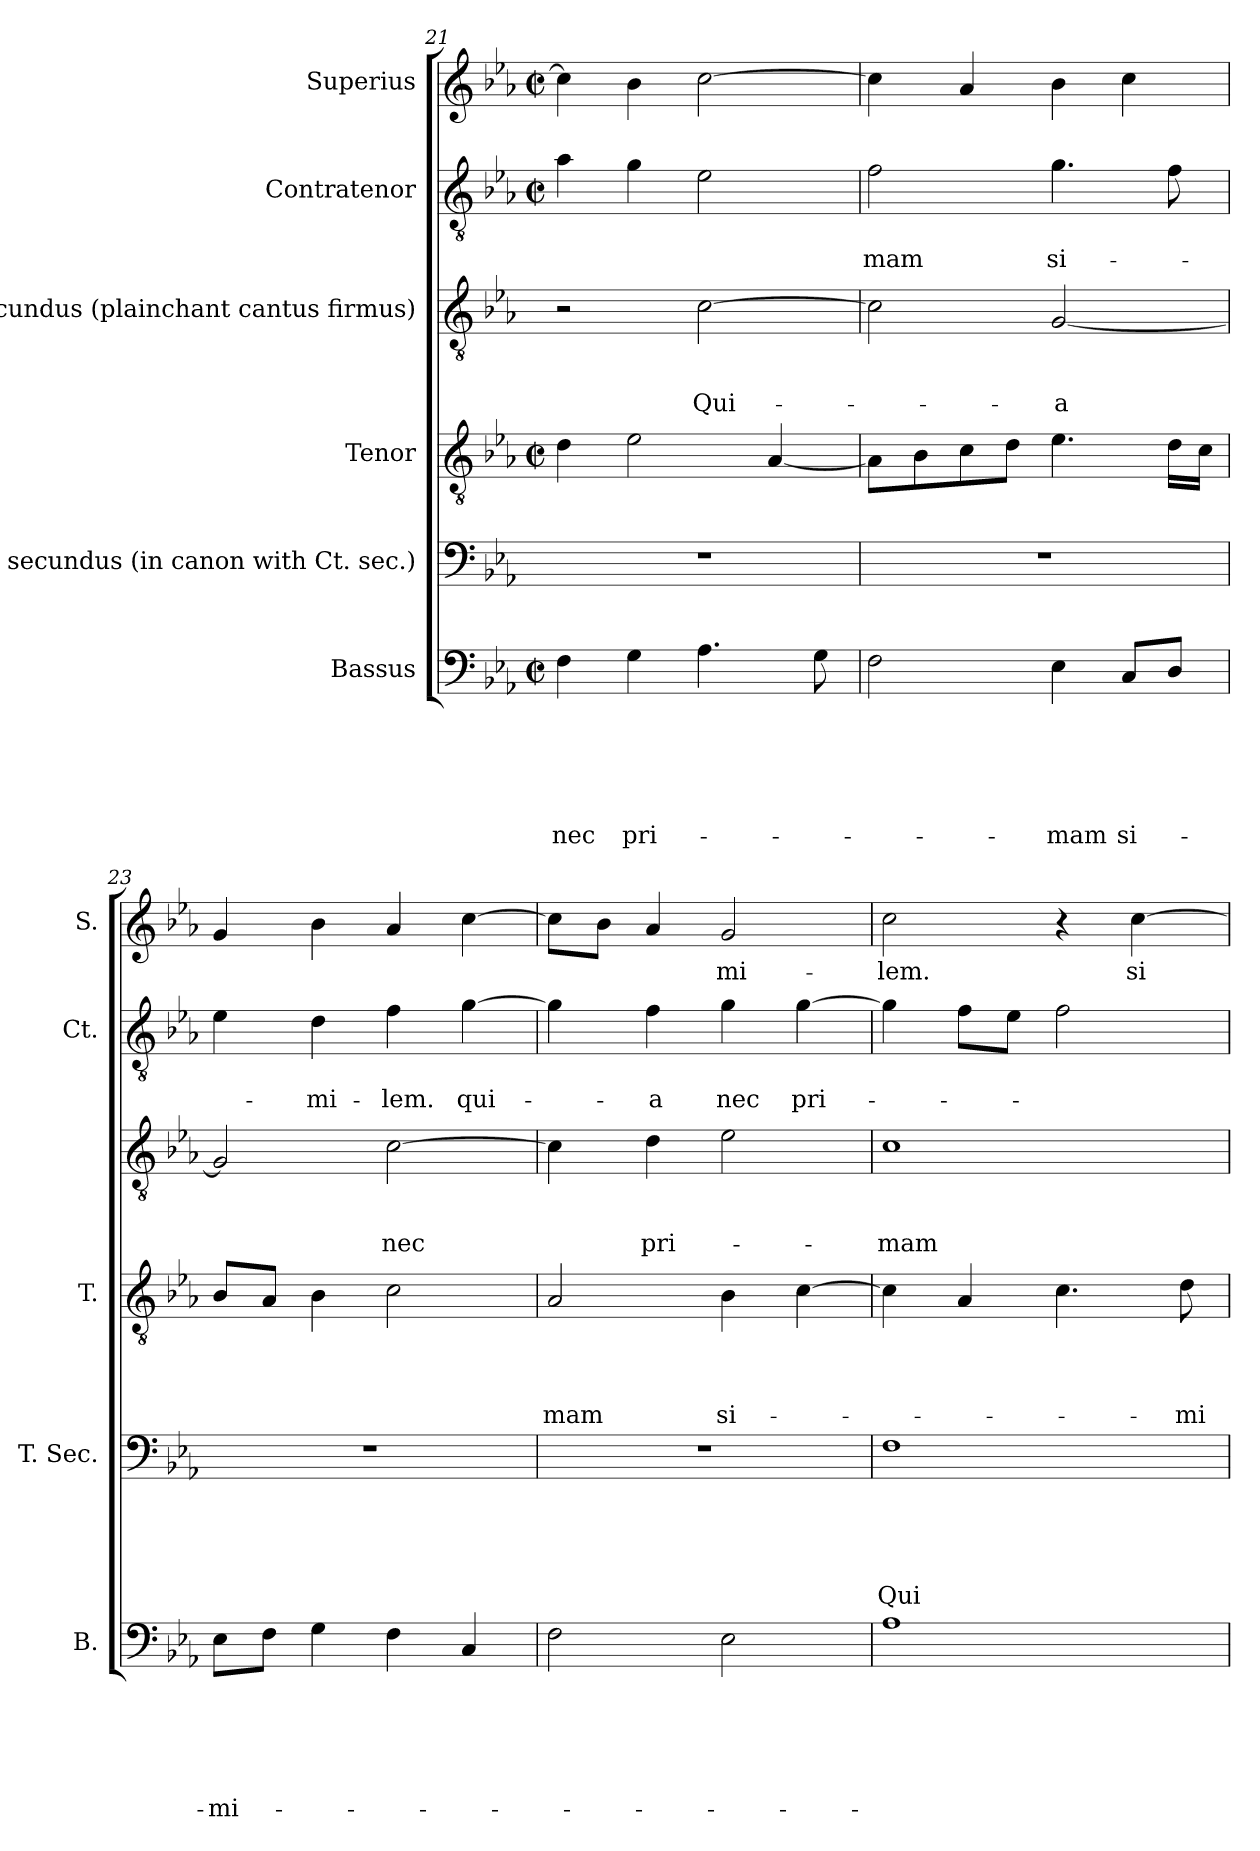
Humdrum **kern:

**kern	**text	**text	**text	**text	**text	**text	**kern	**text	**text	**text	**text	**text	**kern	**text	**text	**text	**text	**kern	**text	**text	**text	**kern	**text	**text	**kern	**text
*part6	*part6	*part6	*part6	*part6	*part6	*part6	*part5	*part5	*part5	*part5	*part5	*part5	*part4	*part4	*part4	*part4	*part4	*part3	*part3	*part3	*part3	*part2	*part2	*part2	*part1	*part1
*staff6	*staff6	*staff6	*staff6	*staff6	*staff6	*staff6	*staff5	*staff5	*staff5	*staff5	*staff5	*staff5	*staff4	*staff4	*staff4	*staff4	*staff4	*staff3	*staff3	*staff3	*staff3	*staff2	*staff2	*staff2	*staff1	*staff1
*I"Bassus	*	*	*	*	*	*	*I"Tenor secundus (in canon with Ct. sec.)	*	*	*	*	*	*I"Tenor	*	*	*	*	*I"secundus (plainchant cantus firmus)	*	*	*	*I"Contratenor	*	*	*I"Superius	*
*I'B.	*	*	*	*	*	*	*I'T. Sec.	*	*	*	*	*	*I'T.	*	*	*	*	*	*	*	*	*I'Ct.	*	*	*I'S.	*
*clefF4	*	*	*	*	*	*	*clefF4	*	*	*	*	*	*clefGv2	*	*	*	*	*clefGv2	*	*	*	*clefGv2	*	*	*clefG2	*
*k[b-e-a-]	*	*	*	*	*	*	*k[b-e-a-]	*	*	*	*	*	*k[b-e-a-]	*	*	*	*	*k[b-e-a-]	*	*	*	*k[b-e-a-]	*	*	*k[b-e-a-]	*
*E-:	*	*	*	*	*	*	*E-:	*	*	*	*	*	*E-:	*	*	*	*	*E-:	*	*	*	*E-:	*	*	*E-:	*
*M2/2	*	*	*	*	*	*	*	*	*	*	*	*	*M2/2	*	*	*	*	*	*	*	*	*M2/2	*	*	*M2/2	*
*met(c|)	*	*	*	*	*	*	*	*	*	*	*	*	*met(c|)	*	*	*	*	*	*	*	*	*met(c|)	*	*	*met(c|)	*
=21	=21	=21	=21	=21	=21	=21	=21	=21	=21	=21	=21	=21	=21	=21	=21	=21	=21	=21	=21	=21	=21	=21	=21	=21	=21	=21
!	!	!	!	!	!	!LO:LY:b	!	!	!	!	!	!	!	!	!	!	!	!	!	!	!	!	!	!	!	!
4F\	.	.	.	.	.	nec	1r	.	.	.	.	.	4d\	.	.	.	.	2r	.	.	.	4a-\	.	.	4cc\]	.
!	!	!	!	!	!	!LO:LY:b	!	!	!	!	!	!	!	!	!	!	!	!	!	!	!	!	!	!	!	!
4G\	.	.	.	.	.	pri-	.	.	.	.	.	.	2e-\	.	.	.	.	.	.	.	.	4g\	.	.	4b-\	.
!	!	!	!	!	!	!	!	!	!	!	!	!	!	!	!	!	!	!	!	!	!LO:LY:b	!	!	!	!	!
4.A-\	.	.	.	.	.	.	.	.	.	.	.	.	.	.	.	.	.	[<2c\	.	.	Qui-	2e-\	.	.	[<2cc\	.
.	.	.	.	.	.	.	.	.	.	.	.	.	[<4A-/	.	.	.	.	.	.	.	.	.	.	.	.	.
8G\	.	.	.	.	.	.	.	.	.	.	.	.	.	.	.	.	.	.	.	.	.	.	.	.	.	.
!!LO:PB:g=z
=22	=22	=22	=22	=22	=22	=22	=22	=22	=22	=22	=22	=22	=22	=22	=22	=22	=22	=22	=22	=22	=22	=22	=22	=22	=22	=22
!	!	!	!	!	!	!	!	!	!	!	!	!	!	!	!	!	!	!	!	!	!	!	!	!LO:LY:b	!	!
2F\	.	.	.	.	.	.	1r	.	.	.	.	.	8A-\L]	.	.	.	.	2c\]	.	.	.	2f\	.	-mam	4cc\]	.
.	.	.	.	.	.	.	.	.	.	.	.	.	8B-\	.	.	.	.	.	.	.	.	.	.	.	.	.
.	.	.	.	.	.	.	.	.	.	.	.	.	8c\	.	.	.	.	.	.	.	.	.	.	.	4a-/	.
.	.	.	.	.	.	.	.	.	.	.	.	.	8d\J	.	.	.	.	.	.	.	.	.	.	.	.	.
!	!	!	!	!	!	!LO:LY:b	!	!	!	!	!	!	!	!	!	!	!	!	!	!	!LO:LY:b	!	!	!LO:LY:b	!	!
4E-\	.	.	.	.	.	-mam	.	.	.	.	.	.	4.e-\	.	.	.	.	[<2G/	.	.	-a	4.g\	.	si-	4b-\	.
!	!	!	!	!	!	!LO:LY:b	!	!	!	!	!	!	!	!	!	!	!	!	!	!	!	!	!	!	!	!
8C/L	.	.	.	.	.	si-	.	.	.	.	.	.	.	.	.	.	.	.	.	.	.	.	.	.	4cc\	.
8D/J	.	.	.	.	.	.	.	.	.	.	.	.	16d\LL	.	.	.	.	.	.	.	.	8f\	.	.	.	.
.	.	.	.	.	.	.	.	.	.	.	.	.	16c\JJ	.	.	.	.	.	.	.	.	.	.	.	.	.
=23	=23	=23	=23	=23	=23	=23	=23	=23	=23	=23	=23	=23	=23	=23	=23	=23	=23	=23	=23	=23	=23	=23	=23	=23	=23	=23
!	!	!	!	!	!	!LO:LY:b	!	!	!	!	!	!	!	!	!	!	!	!	!	!	!	!	!	!	!	!
8E-\L	.	.	.	.	.	-mi-	1r	.	.	.	.	.	8B-/L	.	.	.	.	2G/]	.	.	.	4e-\	.	.	4g/	.
8F\J	.	.	.	.	.	.	.	.	.	.	.	.	8A-/J	.	.	.	.	.	.	.	.	.	.	.	.	.
!	!	!	!	!	!	!	!	!	!	!	!	!	!	!	!	!	!	!	!	!	!	!	!	!LO:LY:b	!	!
4G\	.	.	.	.	.	.	.	.	.	.	.	.	4B-\	.	.	.	.	.	.	.	.	4d\	.	-mi-	4b-\	.
!	!	!	!	!	!	!	!	!	!	!	!	!	!	!	!	!	!	!	!	!	!LO:LY:b	!	!	!LO:LY:b	!	!
4F\	.	.	.	.	.	.	.	.	.	.	.	.	2c\	.	.	.	.	[>2c\	.	.	nec	4f\	.	-lem.	4a-/	.
!	!	!	!	!	!	!	!	!	!	!	!	!	!	!	!	!	!	!	!	!	!	!	!	!LO:LY:b	!	!
4C/	.	.	.	.	.	.	.	.	.	.	.	.	.	.	.	.	.	.	.	.	.	[>4g\	.	qui-	[>4cc\	.
=24	=24	=24	=24	=24	=24	=24	=24	=24	=24	=24	=24	=24	=24	=24	=24	=24	=24	=24	=24	=24	=24	=24	=24	=24	=24	=24
!	!	!	!	!	!	!	!	!	!	!	!	!	!	!	!	!	!LO:LY:b	!	!	!	!	!	!	!	!	!
2F\	.	.	.	.	.	.	1r	.	.	.	.	.	2A-/	.	.	.	-mam	4c\]	.	.	.	4g\]	.	.	8cc\L]	.
.	.	.	.	.	.	.	.	.	.	.	.	.	.	.	.	.	.	.	.	.	.	.	.	.	8b-\J	.
!	!	!	!	!	!	!	!	!	!	!	!	!	!	!	!	!	!	!	!	!	!LO:LY:b	!	!	!LO:LY:b	!	!
.	.	.	.	.	.	.	.	.	.	.	.	.	.	.	.	.	.	4d\	.	.	pri-	4f\	.	-a	4a-/	.
!	!	!	!	!	!	!	!	!	!	!	!	!	!	!	!	!	!LO:LY:b	!	!	!	!	!	!	!LO:LY:b	!	!LO:LY:b
2E-\	.	.	.	.	.	.	.	.	.	.	.	.	4B-\	.	.	.	si-	2e-\	.	.	.	4g\	.	nec	2g/	-mi-
!	!	!	!	!	!	!	!	!	!	!	!	!	!	!	!	!	!	!	!	!	!	!	!	!LO:LY:b	!	!
.	.	.	.	.	.	.	.	.	.	.	.	.	[>4c\	.	.	.	.	.	.	.	.	[>4g\	.	pri-	.	.
=25	=25	=25	=25	=25	=25	=25	=25	=25	=25	=25	=25	=25	=25	=25	=25	=25	=25	=25	=25	=25	=25	=25	=25	=25	=25	=25
!	!	!	!	!	!	!	!	!	!	!	!	!LO:LY:b	!	!	!	!	!	!	!	!	!LO:LY:b	!	!	!	!	!LO:LY:b
1A-	.	.	.	.	.	.	1F	.	.	.	.	Qui-	4c\]	.	.	.	.	1c	.	.	-mam	4g\]	.	.	2cc\	-lem.
.	.	.	.	.	.	.	.	.	.	.	.	.	4A-/	.	.	.	.	.	.	.	.	8f\L	.	.	.	.
.	.	.	.	.	.	.	.	.	.	.	.	.	.	.	.	.	.	.	.	.	.	8e-\J	.	.	.	.
.	.	.	.	.	.	.	.	.	.	.	.	.	4.c\	.	.	.	.	.	.	.	.	2f\	.	.	4r	.
!	!	!	!	!	!	!	!	!	!	!	!	!	!	!	!	!	!	!	!	!	!	!	!	!	!	!LO:LY:b
.	.	.	.	.	.	.	.	.	.	.	.	.	.	.	.	.	.	.	.	.	.	.	.	.	[>4cc\	si-
!	!	!	!	!	!	!	!	!	!	!	!	!	!	!	!	!	!LO:LY:b	!	!	!	!	!	!	!	!	!
.	.	.	.	.	.	.	.	.	.	.	.	.	8d\	.	.	.	-mi	.	.	.	.	.	.	.	.	.
=	=	=	=	=	=	=	=	=	=	=	=	=	=	=	=	=	=	=	=	=	=	=	=	=	=	=
*-	*-	*-	*-	*-	*-	*-	*-	*-	*-	*-	*-	*-	*-	*-	*-	*-	*-	*-	*-	*-	*-	*-	*-	*-	*-	*-
